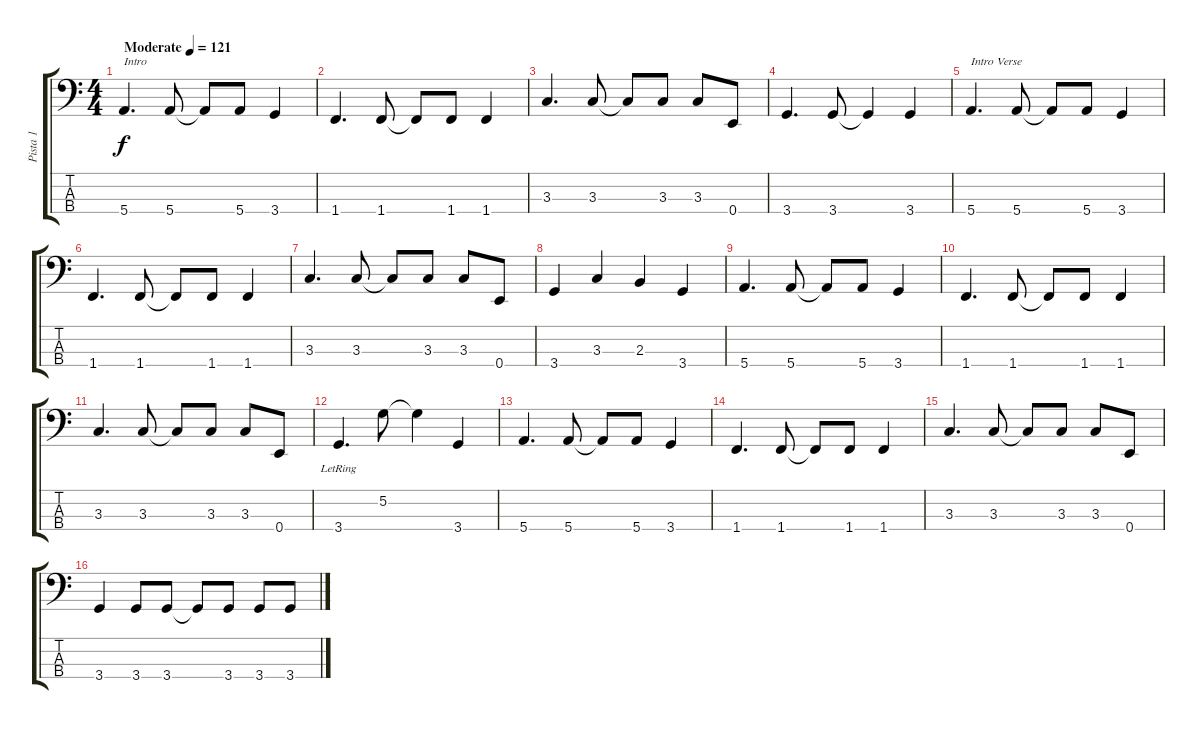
\track ("Pista 1" "Pista 1") {instrument electricbassfinger}
\staff {score tabs}
\tuning (G2 D2 A1 E1) {hide}
\ts (4 4)
\tempo (121 "Moderate")
\clef f4
\ks c
5.4.4{d txt "Intro" dy f instrument electricbassfinger} 5.4.8 5.4{t}.8 5.4.8 3.4.4 |
1.4.4{d} 1.4.8 1.4{t}.8 1.4.8 1.4.4 |
3.3.4{d} 3.3.8 3.3{t}.8 3.3.8 3.3.8 0.4.8 |
3.4.4{d} 3.4.8 3.4{t}.4 3.4.4 |
5.4.4{d txt "Intro Verse"} 5.4.8 5.4{t}.8 5.4.8 3.4.4 |
1.4.4{d} 1.4.8 1.4{t}.8 1.4.8 1.4.4 |
3.3.4{d} 3.3.8 3.3{t}.8 3.3.8 3.3.8 0.4.8 |
3.4.4 3.3.4 2.3.4 3.4.4 |
5.4.4{d} 5.4.8 5.4{t}.8 5.4.8 3.4.4 |
1.4.4{d} 1.4.8 1.4{t}.8 1.4.8 1.4.4 |
3.3.4{d} 3.3.8 3.3{t}.8 3.3.8 3.3.8 0.4.8 |
3.4{lr}.4{d} 5.2.8 5.2{t}.4 3.4.4 |
5.4.4{d} 5.4.8 5.4{t}.8 5.4.8 3.4.4 |
1.4.4{d} 1.4.8 1.4{t}.8 1.4.8 1.4.4 |
3.3.4{d} 3.3.8 3.3{t}.8 3.3.8 3.3.8 0.4.8 |
3.4.4 3.4.8 3.4.8 3.4{t}.8 3.4.8 3.4.8 3.4.8
